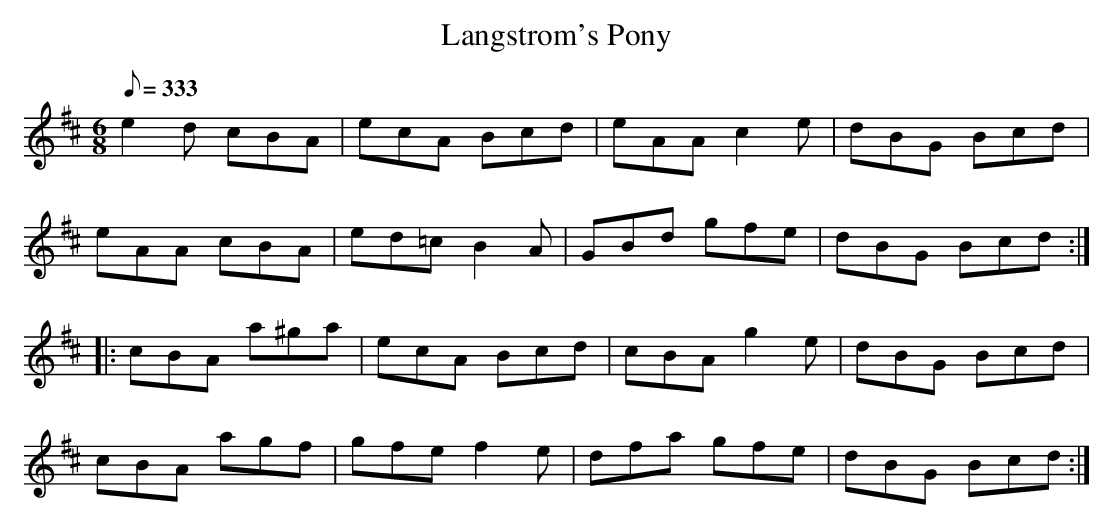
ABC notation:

X:1
T:Langstrom's Pony
L:1/8
Q:333
M:6/8
K:Amix
e2 d cBA|ecA Bcd|eAA c2 e|dBG Bcd|
eAA cBA|ed=c B2 A|GBd gfe|dBG Bcd:|
|:cBA a^ga| ecA Bcd|cBA g2 e|dBG Bcd|
cBA agf|gfe f2 e|dfa gfe|dBG Bcd:|
